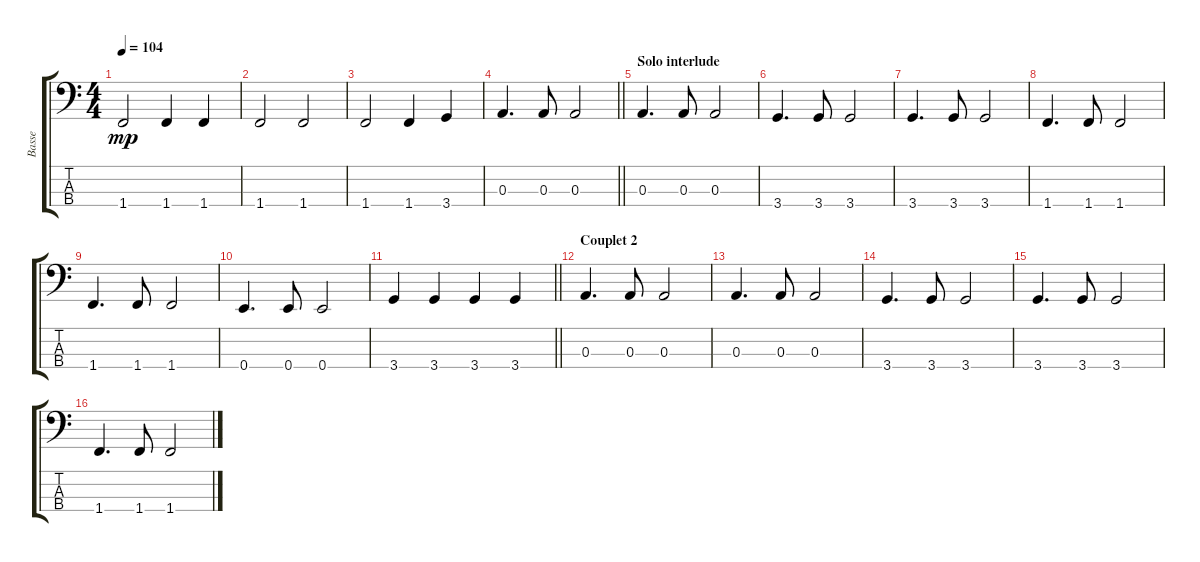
\track ("Basse" "Basse") {instrument electricbasspick}
\staff {score tabs}
\tuning (G2 D2 A1 E1) {hide}
\ts (4 4)
\tempo 104
\clef f4
\ks c
1.4.2{dy mp} 1.4.4 1.4.4 |
1.4.2 1.4.2 |
1.4.2 1.4.4 3.4.4 |
\barLineRight lightlight
0.3.4{d} 0.3.8 0.3.2 |
\section ("" "Solo interlude")
0.3.4{d} 0.3.8 0.3.2 |
3.4.4{d} 3.4.8 3.4.2 |
3.4.4{d} 3.4.8 3.4.2 |
1.4.4{d} 1.4.8 1.4.2 |
1.4.4{d} 1.4.8 1.4.2 |
0.4.4{d} 0.4.8 0.4.2 |
\barLineRight lightlight
3.4.4 3.4.4 3.4.4 3.4.4 |
\section ("" "Couplet 2")
0.3.4{d} 0.3.8 0.3.2 |
0.3.4{d} 0.3.8 0.3.2 |
3.4.4{d} 3.4.8 3.4.2 |
3.4.4{d} 3.4.8 3.4.2 |
1.4.4{d} 1.4.8 1.4.2
